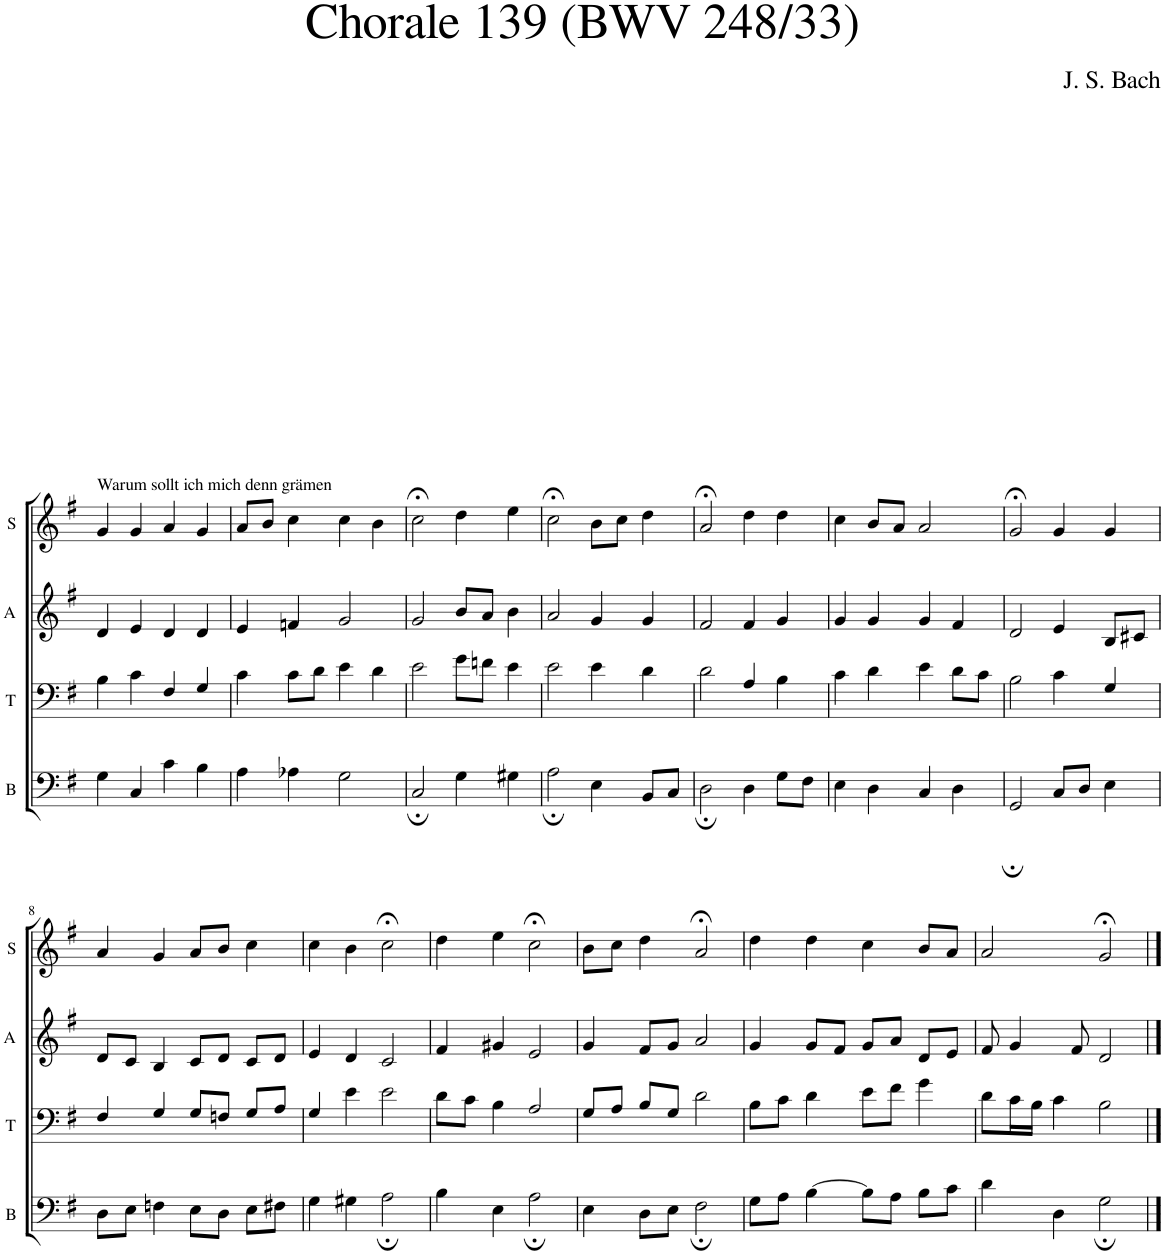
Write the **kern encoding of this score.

**kern	**kern	**kern	**kern
*part4	*part3	*part2	*part1
*staff4	*staff3	*staff2	*staff1
*I"B	*I"T	*I"A	*I"S
*I'B	*I'T	*I'A	*I'S
*clefF4	*clefF4	*clefG2	*clefG2
*k[f#]	*k[f#]	*k[f#]	*k[f#]
=1	=1	=1	=1
!	!	!	!LO:TX:a:t=Warum sollt ich mich denn grämen
4G\	4B\	4d/	4g/
4C/	4c\	4e/	4g/
4c\	4F#/	4d/	4a/
4B\	4G/	4d/	4g/
=2	=2	=2	=2
4A\	4c\	4e/	8a/L
.	.	.	8b/J
4A-X\	8c\L	4fn/	4cc\
.	8d\J	.	.
2G\	4e\	2g/	4cc\
.	4d\	.	4b\
=3	=3	=3	=3
2C;/	2e\	2g/	2cc;<\
4G\	8g\L	8b/L	4dd\
.	8fn\J	8a/J	.
4G#X\	4e\	4b\	4ee\
=4	=4	=4	=4
2A;\	2e\	2a/	2cc;<\
4E\	4e\	4g/	8b\L
.	.	.	8cc\J
8BB/L	4d\	4g/	4dd\
8C/J	.	.	.
=5	=5	=5	=5
2D;\	2d\	2f#/	2a;</
4D\	4A/	4f#/	4dd\
8G\L	4B\	4g/	4dd\
8F#\J	.	.	.
=6	=6	=6	=6
4E\	4c\	4g/	4cc\
4D\	4d\	4g/	8b/L
.	.	.	8a/J
4C/	4e\	4g/	2a/
4D\	8d\L	4f#/	.
.	8c\J	.	.
=7	=7	=7	=7
2GG;/	2B\	2d/	2g;</
8C/L	4c\	4e/	4g/
8D/J	.	.	.
4E\	4G/	8B/L	4g/
.	.	8c#X/J	.
!!LO:LB:g=z
=8	=8	=8	=8
8D\L	4F#/	8d/L	4a/
8E\J	.	8c/J	.
4Fn\	4G/	4B/	4g/
8E\L	8G/L	8c/L	8a/L
8D\J	8Fn/J	8d/J	8b/J
8E\L	8G/L	8c/L	4cc\
8F#X\J	8A/J	8d/J	.
=9	=9	=9	=9
4G\	4G/	4e/	4cc\
4G#X\	4e\	4d/	4b\
2A;\	2e\	2c/	2cc;<\
=10	=10	=10	=10
4B\	8d\L	4f#/	4dd\
.	8c\J	.	.
4E\	4B\	4g#X/	4ee\
2A;\	2A/	2e/	2cc;<\
=11	=11	=11	=11
4E\	8G/L	4g/	8b\L
.	8A/J	.	8cc\J
8D\L	8B/L	8f#/L	4dd\
8E\J	8G/J	8g/J	.
2F#;\	2d\	2a/	2a;</
=12	=12	=12	=12
8G\L	8B\L	4g/	4dd\
8A\J	8c\J	.	.
[4B\	4d\	8g/L	4dd\
.	.	8f#/J	.
8B\L]	8e\L	8g/L	4cc\
8A\J	8f#\J	8a/J	.
8B\L	4g\	8d/L	8b/L
8c\J	.	8e/J	8a/J
=13	=13	=13	=13
4d\	8d\L	8f#/	2a/
.	16c\L	4g/	.
.	16B\JJ	.	.
4D\	4c\	.	.
.	.	8f#/	.
2G;\	2B\	2d/	2g;</
==	==	==	==
*-	*-	*-	*-
